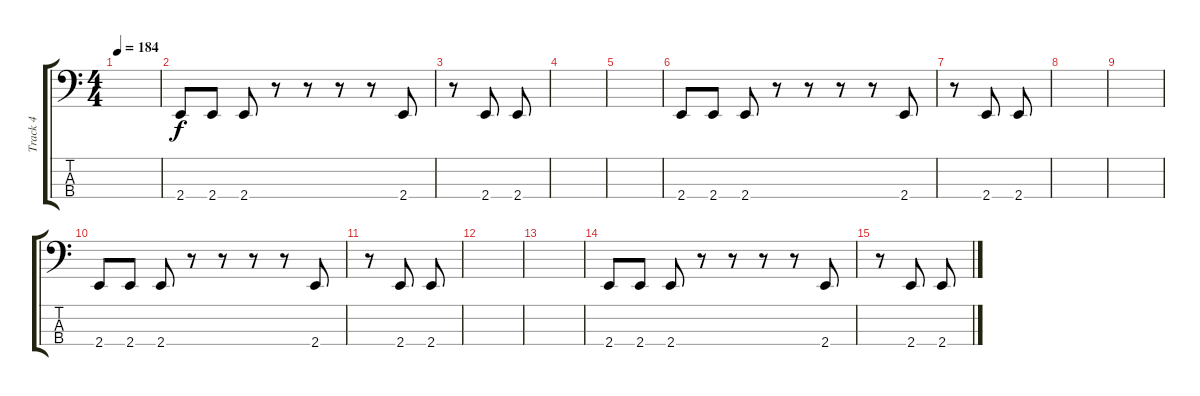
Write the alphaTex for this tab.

\track ("Track 4" "Track 4") {instrument electricbassfinger}
\staff {score tabs}
\tuning (F2 C2 G1 D1) {hide}
\ts (4 4)
\tempo 184
\clef f4
\ks c
|
2.4.8 2.4.8 2.4.8 r.8 r.8 r.8 r.8 2.4.8 |
r.8 2.4.8 2.4.8 |
|
|
2.4.8 2.4.8 2.4.8 r.8 r.8 r.8 r.8 2.4.8 |
r.8 2.4.8 2.4.8 |
|
|
2.4.8 2.4.8 2.4.8 r.8 r.8 r.8 r.8 2.4.8 |
r.8 2.4.8 2.4.8 |
|
|
2.4.8 2.4.8 2.4.8 r.8 r.8 r.8 r.8 2.4.8 |
r.8 2.4.8 2.4.8
